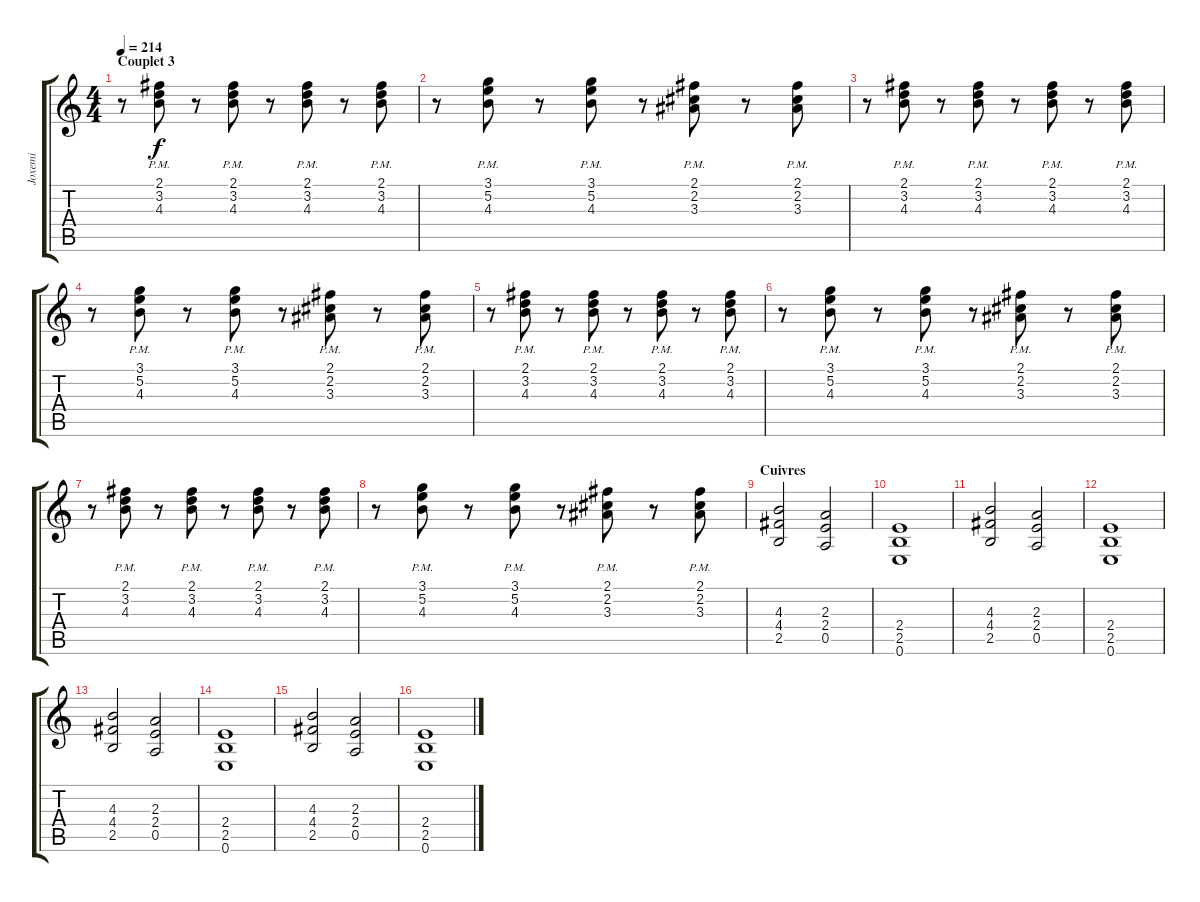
\track ("Joxemi" "Joxemi") {instrument overdrivenguitar}
\staff {score tabs}
\tuning (E4 B3 G3 D3 A2 E2) {hide}
\ts (4 4)
\section ("" "Couplet 3")
\tempo 214
\clef g2
\ks c
r.8{dy f} (2.1{pm} 3.2{pm} 4.3{pm}).8 r.8 (2.1{pm} 3.2{pm} 4.3{pm}).8 r.8 (2.1{pm} 3.2{pm} 4.3{pm}).8 r.8 (2.1{pm} 3.2{pm} 4.3{pm}).8 |
r.8 (3.1{pm} 5.2{pm} 4.3{pm}).8 r.8 (3.1{pm} 5.2{pm} 4.3{pm}).8 r.8 (2.1{pm} 2.2{pm} 3.3{pm}).8 r.8 (2.1{pm} 2.2{pm} 3.3{pm}).8 |
r.8 (2.1{pm} 3.2{pm} 4.3{pm}).8 r.8 (2.1{pm} 3.2{pm} 4.3{pm}).8 r.8 (2.1{pm} 3.2{pm} 4.3{pm}).8 r.8 (2.1{pm} 3.2{pm} 4.3{pm}).8 |
r.8 (3.1{pm} 5.2{pm} 4.3{pm}).8 r.8 (3.1{pm} 5.2{pm} 4.3{pm}).8 r.8 (2.1{pm} 2.2{pm} 3.3{pm}).8 r.8 (2.1{pm} 2.2{pm} 3.3{pm}).8 |
r.8 (2.1{pm} 3.2{pm} 4.3{pm}).8 r.8 (2.1{pm} 3.2{pm} 4.3{pm}).8 r.8 (2.1{pm} 3.2{pm} 4.3{pm}).8 r.8 (2.1{pm} 3.2{pm} 4.3{pm}).8 |
r.8 (3.1{pm} 5.2{pm} 4.3{pm}).8 r.8 (3.1{pm} 5.2{pm} 4.3{pm}).8 r.8 (2.1{pm} 2.2{pm} 3.3{pm}).8 r.8 (2.1{pm} 2.2{pm} 3.3{pm}).8 |
r.8 (2.1{pm} 3.2{pm} 4.3{pm}).8 r.8 (2.1{pm} 3.2{pm} 4.3{pm}).8 r.8 (2.1{pm} 3.2{pm} 4.3{pm}).8 r.8 (2.1{pm} 3.2{pm} 4.3{pm}).8 |
r.8 (3.1{pm} 5.2{pm} 4.3{pm}).8 r.8 (3.1{pm} 5.2{pm} 4.3{pm}).8 r.8 (2.1{pm} 2.2{pm} 3.3{pm}).8 r.8 (2.1{pm} 2.2{pm} 3.3{pm}).8 |
\section ("" "Cuivres")
(4.3 4.4 2.5).2 (2.3 2.4 0.5).2 |
(2.4 2.5 0.6).1 |
(4.3 4.4 2.5).2 (2.3 2.4 0.5).2 |
(2.4 2.5 0.6).1 |
(4.3 4.4 2.5).2 (2.3 2.4 0.5).2 |
(2.4 2.5 0.6).1 |
(4.3 4.4 2.5).2 (2.3 2.4 0.5).2 |
(2.4 2.5 0.6).1
